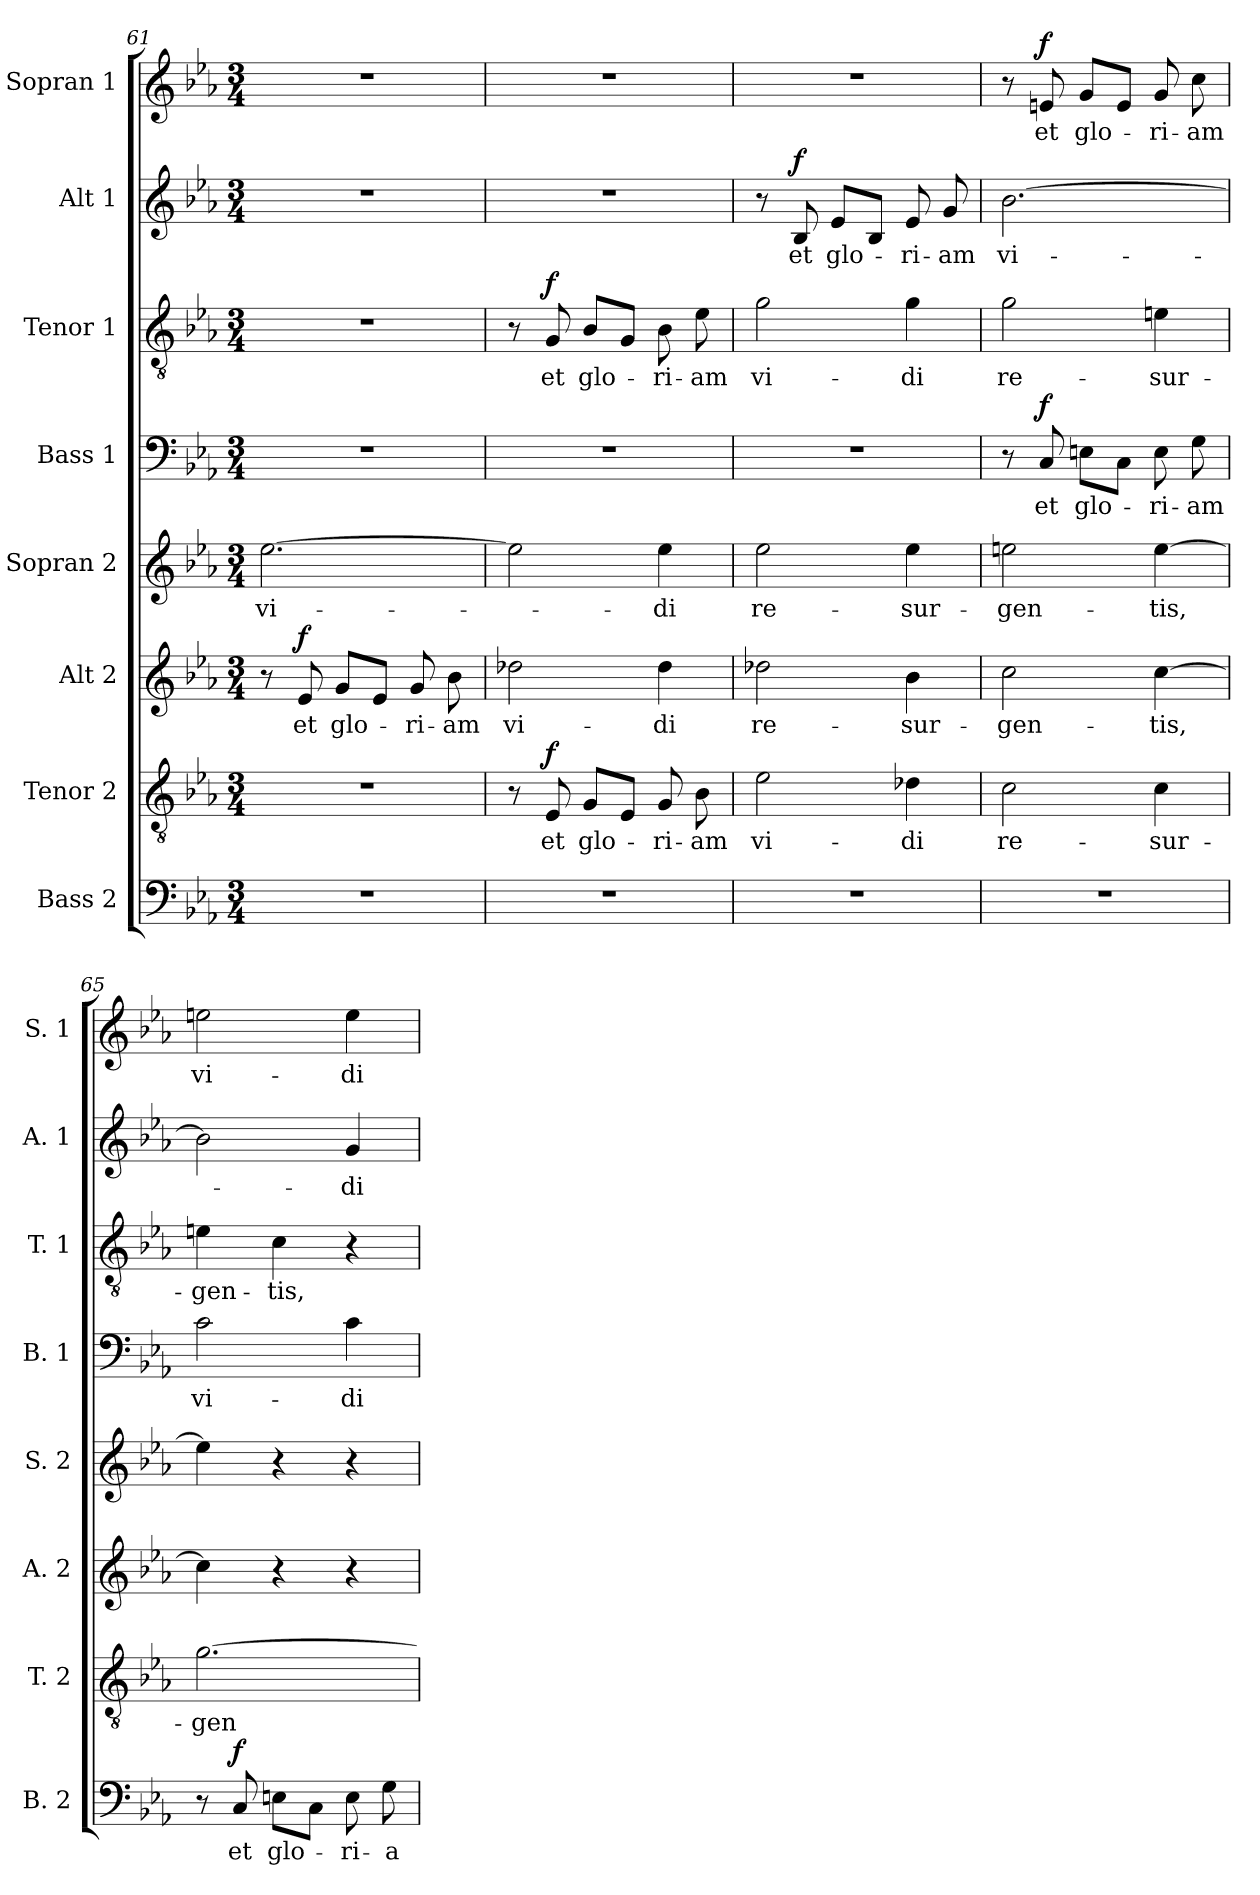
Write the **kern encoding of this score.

**kern	**text	**dynam	**kern	**text	**dynam	**kern	**text	**dynam	**kern	**text	**kern	**text	**dynam	**kern	**text	**dynam	**kern	**text	**dynam	**kern	**text	**dynam
*part8	*part8	*part8	*part7	*part7	*part7	*part6	*part6	*part6	*part5	*part5	*part4	*part4	*part4	*part3	*part3	*part3	*part2	*part2	*part2	*part1	*part1	*part1
*staff8	*staff8	*staff8	*staff7	*staff7	*staff7	*staff6	*staff6	*staff6	*staff5	*staff5	*staff4	*staff4	*staff4	*staff3	*staff3	*staff3	*staff2	*staff2	*staff2	*staff1	*staff1	*staff1
*I"Bass 2	*	*	*I"Tenor 2	*	*	*I"Alt 2	*	*	*I"Sopran 2	*	*I"Bass 1	*	*	*I"Tenor 1	*	*	*I"Alt 1	*	*	*I"Sopran 1	*	*
*I'B. 2	*	*	*I'T. 2	*	*	*I'A. 2	*	*	*I'S. 2	*	*I'B. 1	*	*	*I'T. 1	*	*	*I'A. 1	*	*	*I'S. 1	*	*
*clefF4	*	*	*clefGv2	*	*	*clefG2	*	*	*clefG2	*	*clefF4	*	*	*clefGv2	*	*	*clefG2	*	*	*clefG2	*	*
*k[b-e-a-]	*	*	*k[b-e-a-]	*	*	*k[b-e-a-]	*	*	*k[b-e-a-]	*	*k[b-e-a-]	*	*	*k[b-e-a-]	*	*	*k[b-e-a-]	*	*	*k[b-e-a-]	*	*
*E-:	*	*	*E-:	*	*	*E-:	*	*	*E-:	*	*E-:	*	*	*E-:	*	*	*E-:	*	*	*E-:	*	*
*M3/4	*	*	*M3/4	*	*	*M3/4	*	*	*M3/4	*	*M3/4	*	*	*M3/4	*	*	*M3/4	*	*	*M3/4	*	*
=61	=61	=61	=61	=61	=61	=61	=61	=61	=61	=61	=61	=61	=61	=61	=61	=61	=61	=61	=61	=61	=61	=61
!	!	!	!	!	!	!	!	!	!	!LO:LY:b	!	!	!	!	!	!	!	!	!	!	!	!
2.r	.	.	2.r	.	.	8r	.	.	[2.ee-\	vi-	2.r	.	.	2.r	.	.	2.r	.	.	2.r	.	.
!	!	!	!	!	!	!	!LO:LY:b	!LO:DY:a	!	!	!	!	!	!	!	!	!	!	!	!	!	!
.	.	.	.	.	.	8e-/	et	f	.	.	.	.	.	.	.	.	.	.	.	.	.	.
!	!	!	!	!	!	!	!LO:LY:b	!	!	!	!	!	!	!	!	!	!	!	!	!	!	!
.	.	.	.	.	.	8g/L	glo-	.	.	.	.	.	.	.	.	.	.	.	.	.	.	.
.	.	.	.	.	.	8e-/J	.	.	.	.	.	.	.	.	.	.	.	.	.	.	.	.
!	!	!	!	!	!	!	!LO:LY:b	!	!	!	!	!	!	!	!	!	!	!	!	!	!	!
.	.	.	.	.	.	8g/	-ri-	.	.	.	.	.	.	.	.	.	.	.	.	.	.	.
!	!	!	!	!	!	!	!LO:LY:b	!	!	!	!	!	!	!	!	!	!	!	!	!	!	!
.	.	.	.	.	.	8b-\	-am	.	.	.	.	.	.	.	.	.	.	.	.	.	.	.
!!LO:LB:g=z
=62	=62	=62	=62	=62	=62	=62	=62	=62	=62	=62	=62	=62	=62	=62	=62	=62	=62	=62	=62	=62	=62	=62
!	!	!	!	!	!	!	!LO:LY:b	!	!	!	!	!	!	!	!	!	!	!	!	!	!	!
2.r	.	.	8r	.	.	2dd-X\	vi-	.	2ee-\]	.	2.r	.	.	8r	.	.	2.r	.	.	2.r	.	.
!	!	!	!	!LO:LY:b	!LO:DY:a	!	!	!	!	!	!	!	!	!	!LO:LY:b	!LO:DY:a	!	!	!	!	!	!
.	.	.	8E-/	et	f	.	.	.	.	.	.	.	.	8G/	et	f	.	.	.	.	.	.
!	!	!	!	!LO:LY:b	!	!	!	!	!	!	!	!	!	!	!LO:LY:b	!	!	!	!	!	!	!
.	.	.	8G/L	glo-	.	.	.	.	.	.	.	.	.	8B-/L	glo-	.	.	.	.	.	.	.
.	.	.	8E-/J	.	.	.	.	.	.	.	.	.	.	8G/J	.	.	.	.	.	.	.	.
!	!	!	!	!LO:LY:b	!	!	!LO:LY:b	!	!	!LO:LY:b	!	!	!	!	!LO:LY:b	!	!	!	!	!	!	!
.	.	.	8G/	-ri-	.	4dd-\	-di	.	4ee-\	-di	.	.	.	8B-\	-ri-	.	.	.	.	.	.	.
!	!	!	!	!LO:LY:b	!	!	!	!	!	!	!	!	!	!	!LO:LY:b	!	!	!	!	!	!	!
.	.	.	8B-\	-am	.	.	.	.	.	.	.	.	.	8e-\	-am	.	.	.	.	.	.	.
=63	=63	=63	=63	=63	=63	=63	=63	=63	=63	=63	=63	=63	=63	=63	=63	=63	=63	=63	=63	=63	=63	=63
!	!	!	!	!LO:LY:b	!	!	!LO:LY:b	!	!	!LO:LY:b	!	!	!	!	!LO:LY:b	!	!	!	!	!	!	!
2.r	.	.	2e-\	vi-	.	2dd-X\	re-	.	2ee-\	re-	2.r	.	.	2g\	vi-	.	8r	.	.	2.r	.	.
!	!	!	!	!	!	!	!	!	!	!	!	!	!	!	!	!	!	!LO:LY:b	!LO:DY:a	!	!	!
.	.	.	.	.	.	.	.	.	.	.	.	.	.	.	.	.	8B-/	et	f	.	.	.
!	!	!	!	!	!	!	!	!	!	!	!	!	!	!	!	!	!	!LO:LY:b	!	!	!	!
.	.	.	.	.	.	.	.	.	.	.	.	.	.	.	.	.	8e-/L	glo-	.	.	.	.
.	.	.	.	.	.	.	.	.	.	.	.	.	.	.	.	.	8B-/J	.	.	.	.	.
!	!	!	!	!LO:LY:b	!	!	!LO:LY:b	!	!	!LO:LY:b	!	!	!	!	!LO:LY:b	!	!	!LO:LY:b	!	!	!	!
.	.	.	4d-X\	-di	.	4b-\	-sur-	.	4ee-\	-sur-	.	.	.	4g\	-di	.	8e-/	-ri-	.	.	.	.
!	!	!	!	!	!	!	!	!	!	!	!	!	!	!	!	!	!	!LO:LY:b	!	!	!	!
.	.	.	.	.	.	.	.	.	.	.	.	.	.	.	.	.	8g/	-am	.	.	.	.
=64	=64	=64	=64	=64	=64	=64	=64	=64	=64	=64	=64	=64	=64	=64	=64	=64	=64	=64	=64	=64	=64	=64
!	!	!	!	!LO:LY:b	!	!	!LO:LY:b	!	!	!LO:LY:b	!	!	!	!	!LO:LY:b	!	!	!LO:LY:b	!	!	!	!
2.r	.	.	2c\	re-	.	2cc\	-gen-	.	2een\	-gen-	8r	.	.	2g\	re-	.	[2.b-\	vi-	.	8r	.	.
!	!	!	!	!	!	!	!	!	!	!	!	!LO:LY:b	!LO:DY:a	!	!	!	!	!	!	!	!LO:LY:b	!LO:DY:a
.	.	.	.	.	.	.	.	.	.	.	8C/	et	f	.	.	.	.	.	.	8en/	et	f
!	!	!	!	!	!	!	!	!	!	!	!	!LO:LY:b	!	!	!	!	!	!	!	!	!LO:LY:b	!
.	.	.	.	.	.	.	.	.	.	.	8En\L	glo-	.	.	.	.	.	.	.	8g/L	glo-	.
.	.	.	.	.	.	.	.	.	.	.	8C\J	.	.	.	.	.	.	.	.	8e/J	.	.
!	!	!	!	!LO:LY:b	!	!	!LO:LY:b	!	!	!LO:LY:b	!	!LO:LY:b	!	!	!LO:LY:b	!	!	!	!	!	!LO:LY:b	!
.	.	.	4c\	-sur-	.	[4cc\	-tis,	.	[4ee\	-tis,	8E\	-ri-	.	4en\	-sur-	.	.	.	.	8g/	-ri-	.
!	!	!	!	!	!	!	!	!	!	!	!	!LO:LY:b	!	!	!	!	!	!	!	!	!LO:LY:b	!
.	.	.	.	.	.	.	.	.	.	.	8G\	-am	.	.	.	.	.	.	.	8cc\	-am	.
=65	=65	=65	=65	=65	=65	=65	=65	=65	=65	=65	=65	=65	=65	=65	=65	=65	=65	=65	=65	=65	=65	=65
!	!	!	!	!LO:LY:b	!	!	!	!	!	!	!	!LO:LY:b	!	!	!LO:LY:b	!	!	!	!	!	!LO:LY:b	!
8r	.	.	[2.g\	-gen-	.	4cc\]	.	.	4ee\]	.	2c\	vi-	.	4en\	-gen-	.	2b-\]	.	.	2een\	vi-	.
!	!LO:LY:b	!LO:DY:a	!	!	!	!	!	!	!	!	!	!	!	!	!	!	!	!	!	!	!	!
8C/	et	f	.	.	.	.	.	.	.	.	.	.	.	.	.	.	.	.	.	.	.	.
!	!LO:LY:b	!	!	!	!	!	!	!	!	!	!	!	!	!	!LO:LY:b	!	!	!	!	!	!	!
8En\L	glo-	.	.	.	.	4r	.	.	4r	.	.	.	.	4c\	-tis,	.	.	.	.	.	.	.
8C\J	.	.	.	.	.	.	.	.	.	.	.	.	.	.	.	.	.	.	.	.	.	.
!	!LO:LY:b	!	!	!	!	!	!	!	!	!	!	!LO:LY:b	!	!	!	!	!	!LO:LY:b	!	!	!LO:LY:b	!
8E\	-ri-	.	.	.	.	4r	.	.	4r	.	4c\	-di	.	4r	.	.	4g/	-di	.	4ee\	-di	.
!	!LO:LY:b	!	!	!	!	!	!	!	!	!	!	!	!	!	!	!	!	!	!	!	!	!
8G\	-a	.	.	.	.	.	.	.	.	.	.	.	.	.	.	.	.	.	.	.	.	.
=	=	=	=	=	=	=	=	=	=	=	=	=	=	=	=	=	=	=	=	=	=	=
*-	*-	*-	*-	*-	*-	*-	*-	*-	*-	*-	*-	*-	*-	*-	*-	*-	*-	*-	*-	*-	*-	*-
